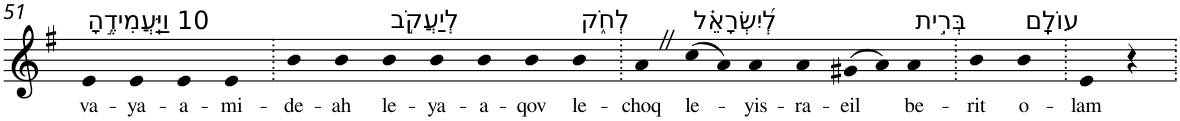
**kern	**text
*part1	*part1
*staff1	*staff1
*I"Piano	*
*I'Pno	*
!!LO:PB:g=z
*clefG2	*
*k[f#]	*
*G:	*
=51	=51
!LO:TX:a:t=10 וַיַּֽעֲמִידֶ֣הָ	!
!	!LO:LY:b
4e	va-
!	!LO:LY:b
4e	-ya-
!	!LO:LY:b
4e	-a-
!	!LO:LY:b
4e	-mi-
=52.	=52.
!	!LO:LY:b
4b	-de-
!	!LO:LY:b
4b	-ah
!LO:TX:a:t=לְיַעֲקֹ֣ב	!
!	!LO:LY:b
4b	le-
!	!LO:LY:b
4b	-ya-
!	!LO:LY:b
4b	-a-
!	!LO:LY:b
4b	-qov
!LO:TX:a:t=לְחֹ֑ק	!
!	!LO:LY:b
4b	le-
=53.	=53.
!	!LO:LY:b
4aZ	-choq
!LO:TX:a:t=לְ֝יִשְׂרָאֵ֗ל	!
!	!LO:LY:b
(>8cc	le-
8a)	.
!	!LO:LY:b
4a	-yis-
!	!LO:LY:b
4a	-ra-
!	!LO:LY:b
(>8g#X	-eil
8a)	.
!LO:TX:a:t=בְּרִ֣ית	!
!	!LO:LY:b
4a	be-
=54.	=54.
!	!LO:LY:b
4b	-rit
!LO:TX:a:t=עוֹלָֽם	!
!	!LO:LY:b
4b	o-
=55.	=55.
!	!LO:LY:b
4e	-lam
4r	.
=.	=.
*-	*-
